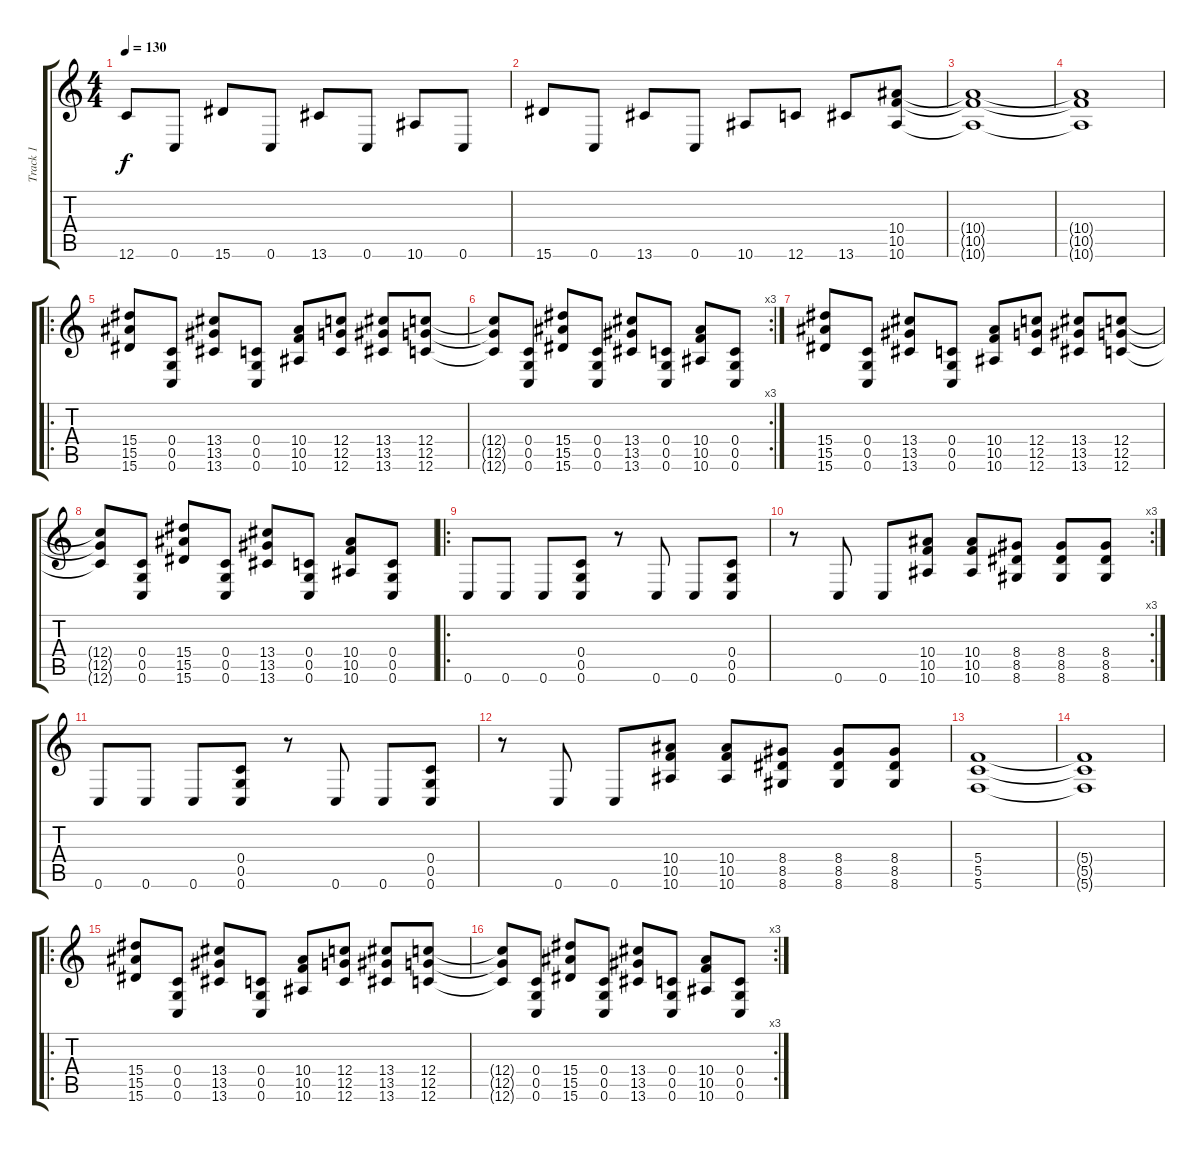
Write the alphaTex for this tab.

\track ("Track 1" "Track 1") {instrument distortionguitar}
\staff {score tabs}
\tuning (D4 A3 F3 C3 G2 C2) {hide}
\ts (4 4)
\tempo 130
\clef g2
\ks c
12.6{t}.8{dy f} 0.6.8 15.6.8 0.6.8 13.6.8 0.6.8 10.6.8 0.6.8 |
15.6.8 0.6.8 13.6.8 0.6.8 10.6.8 12.6.8 13.6.8 (10.4 10.5 10.6).8 |
(10.4{t} 10.5{t} 10.6{t}).1 |
(10.4{t} 10.5{t} 10.6{t}).1 |
\ro
(15.4 15.5 15.6).8 (0.4 0.5 0.6).8 (13.4 13.5 13.6).8 (0.4 0.5 0.6).8 (10.4 10.5 10.6).8 (12.4 12.5 12.6).8 (13.4 13.5 13.6).8 (12.4 12.5 12.6).8 |
\rc 3
(12.4{t} 12.5{t} 12.6{t}).8 (0.4 0.5 0.6).8 (15.4 15.5 15.6).8 (0.4 0.5 0.6).8 (13.4 13.5 13.6).8 (0.4 0.5 0.6).8 (10.4 10.5 10.6).8 (0.4 0.5 0.6).8 |
(15.4 15.5 15.6).8 (0.4 0.5 0.6).8 (13.4 13.5 13.6).8 (0.4 0.5 0.6).8 (10.4 10.5 10.6).8 (12.4 12.5 12.6).8 (13.4 13.5 13.6).8 (12.4 12.5 12.6).8 |
(12.4{t} 12.5{t} 12.6{t}).8 (0.4 0.5 0.6).8 (15.4 15.5 15.6).8 (0.4 0.5 0.6).8 (13.4 13.5 13.6).8 (0.4 0.5 0.6).8 (10.4 10.5 10.6).8 (0.4 0.5 0.6).8 |
\ro
0.6.8 0.6.8 0.6.8 (0.4 0.5 0.6).8 r.8 0.6.8 0.6.8 (0.4 0.5 0.6).8 |
\rc 3
r.8 0.6.8 0.6.8 (10.4 10.5 10.6).8 (10.4 10.5 10.6).8 (8.4 8.5 8.6).8 (8.4 8.5 8.6).8 (8.4 8.5 8.6).8 |
0.6.8 0.6.8 0.6.8 (0.4 0.5 0.6).8 r.8 0.6.8 0.6.8 (0.4 0.5 0.6).8 |
r.8 0.6.8 0.6.8 (10.4 10.5 10.6).8 (10.4 10.5 10.6).8 (8.4 8.5 8.6).8 (8.4 8.5 8.6).8 (8.4 8.5 8.6).8 |
(5.4 5.5 5.6).1 |
(5.4{t} 5.5{t} 5.6{t}).1 |
\ro
(15.4 15.5 15.6).8 (0.4 0.5 0.6).8 (13.4 13.5 13.6).8 (0.4 0.5 0.6).8 (10.4 10.5 10.6).8 (12.4 12.5 12.6).8 (13.4 13.5 13.6).8 (12.4 12.5 12.6).8 |
\rc 3
(12.4{t} 12.5{t} 12.6{t}).8 (0.4 0.5 0.6).8 (15.4 15.5 15.6).8 (0.4 0.5 0.6).8 (13.4 13.5 13.6).8 (0.4 0.5 0.6).8 (10.4 10.5 10.6).8 (0.4 0.5 0.6).8
